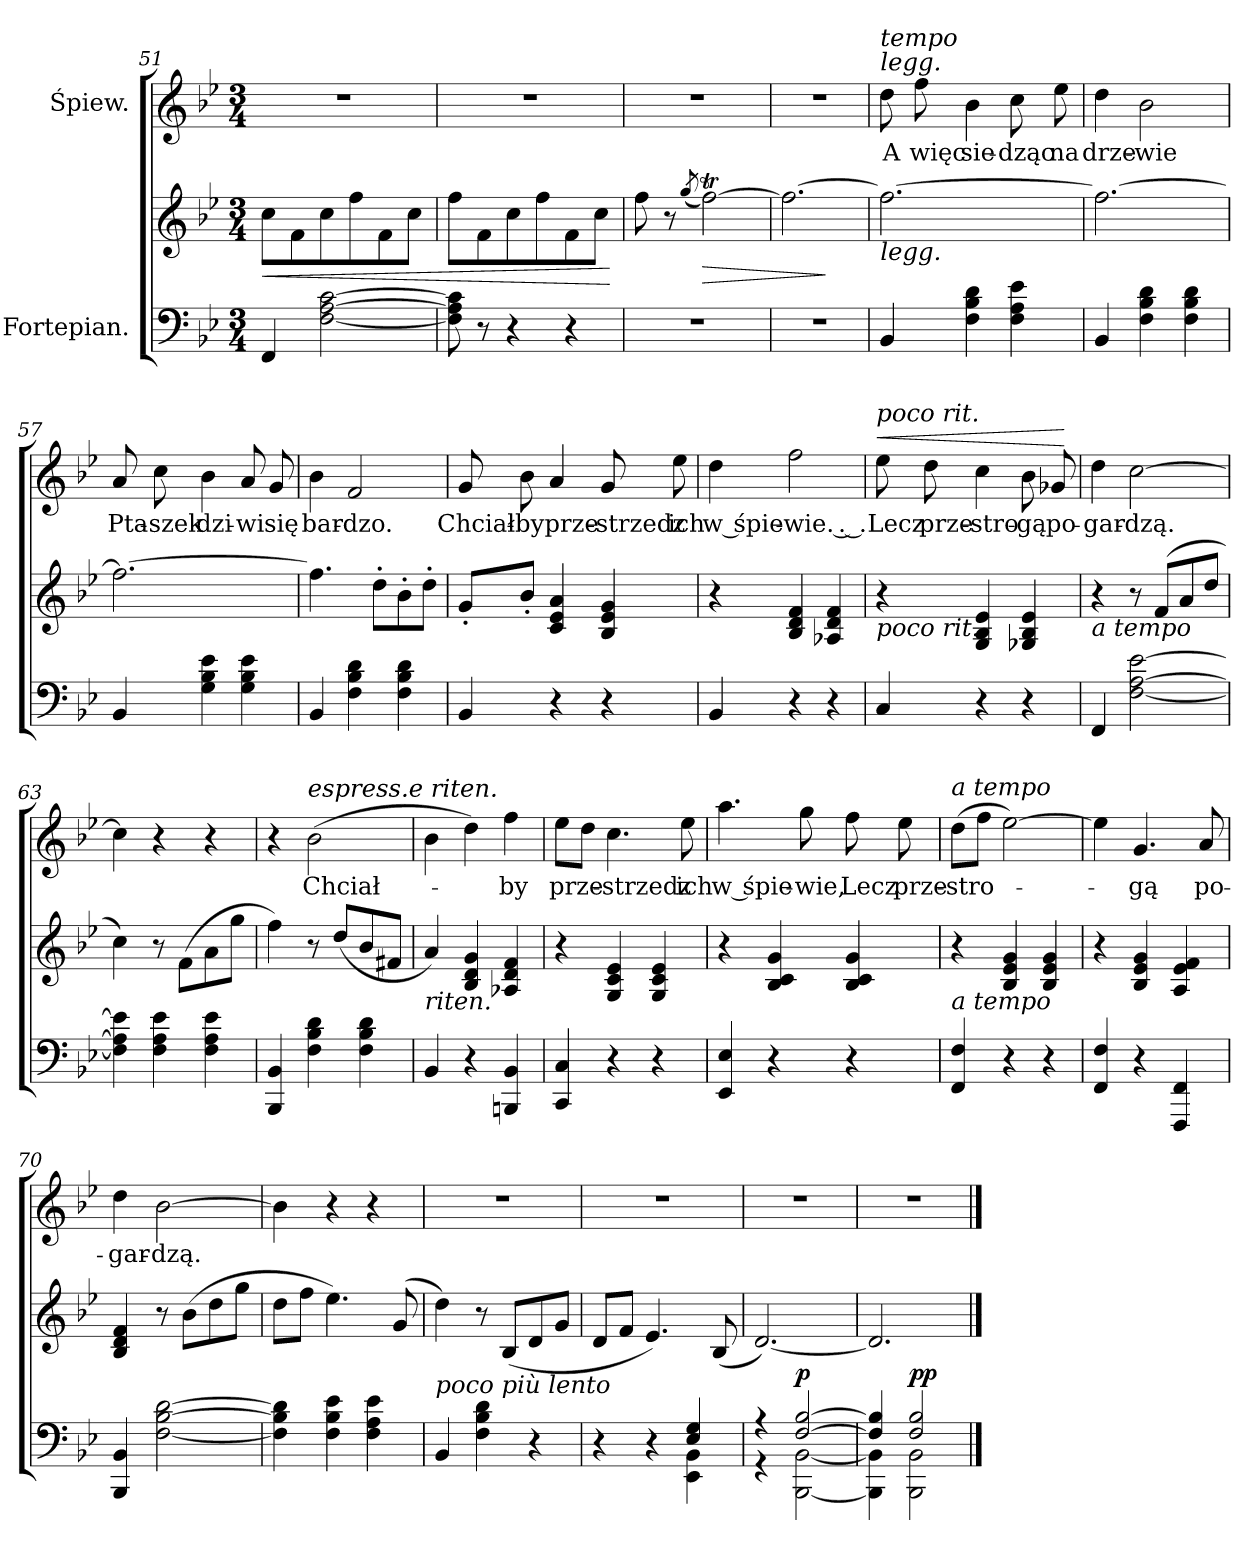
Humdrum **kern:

**kern	**kern	**dynam	**kern	**text	**dynam
*part2	*part2	*part2	*part1	*part1	*part1
*staff3	*staff2	*staff2/3	*staff1	*staff1	*staff1
*I"Fortepian.	*	*	*I"Śpiew.	*	*
*clefF4	*clefG2	*	*clefG2	*	*
*k[b-e-]	*k[b-e-]	*	*k[b-e-]	*	*
*B-:	*B-:	*	*B-:	*	*
*M3/4	*M3/4	*	*M3/4	*	*
=51	=51	=51	=51	=51	=51
4FF/	8cc\L	<	2.r	.	.
.	8f\	.	.	.	.
[2F\ [2A\ [2c\	8cc\	.	.	.	.
.	8ff\	.	.	.	.
.	8f\	.	.	.	.
.	8cc\J	.	.	.	.
=52	=52	=52	=52	=52	=52
8F]\ 8A]\ 8c]\	8ff\L	.	2.r	.	.
8r	8f\	.	.	.	.
4r	8cc\	.	.	.	.
.	8ff\	.	.	.	.
4r	8f\	.	.	.	.
.	8cc\J	.	.	.	.
.	.	[	.	.	.
=53	=53	=53	=53	=53	=53
2.r	8ff\	.	2.r	.	.
.	8r	.	.	.	.
.	(<8qgg/	.	.	.	.
.	[2ffT\)	>	.	.	.
=54	=54	=54	=54	=54	=54
2.r	2.ff\_	.	2.r	.	.
.	.	]	.	.	.
=55	=55	=55	=55	=55	=55
!	!	!	!LO:TX:a:i:t=legg.	!	!
!	!	!	!LO:TX:a:i:t=tempo	!	!
!	!LO:TX:b:i:t=legg.	!	!	!	!
4BB-/	2.ff\_	.	8dd\	A	.
.	.	.	8ff\	więc	.
4F\ 4B-\ 4d\	.	.	4b-\	sie-	.
4F\ 4A\ 4e-\	.	.	8cc\	-dząc	.
.	.	.	8ee-\	na	.
=56	=56	=56	=56	=56	=56
4BB-/	2.ff\_	.	4dd\	drze-	.
4F\ 4B-\ 4d\	.	.	2b-\	-wie	.
4F\ 4B-\ 4d\	.	.	.	.	.
=57	=57	=57	=57	=57	=57
4BB-/	2.ff\_	.	8a/	Pta-	.
.	.	.	8cc\	-szek	.
4G\ 4B-\ 4e-\	.	.	4b-\	dzi-	.
4G\ 4B-\ 4e-\	.	.	8a/	-wi	.
.	.	.	8g/	się	.
=58	=58	=58	=58	=58	=58
4BB-/	4.ffTTT\]	.	4b-\	bar-	.
4F\ 4B-\ 4d\	.	.	2f/	-dzo.	.
.	8dd'\L	.	.	.	.
4F\ 4B-\ 4d\	8b-'\	.	.	.	.
.	8dd'\J	.	.	.	.
=59	=59	=59	=59	=59	=59
4BB-/	8g'/L	.	8g/	Chciał-	.
.	8b-'/J	.	8b-\	-by	.
4r	4c/ 4e-/ 4a/	.	4a/	prze-	.
4r	4B-/ 4e-/ 4g/	.	8g/	-strzedz	.
.	.	.	8ee-\	ich	.
=60	=60	=60	=60	=60	=60
4BB-/	4r	.	4dd\	w śpie-	.
4r	4B-/ 4d/ 4f/	.	2ff\	-wie. . .	.
4r	4A-X/ 4d/ 4f/	.	.	.	.
=61	=61	=61	=61	=61	=61
!	!	!	!LO:TX:a:i:t=poco rit.	!	!
!	!LO:TX:b:i:t=poco rit.	!	!	!	!
!	!	!	!	!	!LO:HP:a
4C/	4r	.	8ee-\	Lecz	<
.	.	.	8dd\	prze-	.
4r	4G/ 4B-/ 4e-/	.	4cc\	-stro-	.
4r	4G-X/ 4B-/ 4e-/	.	8b-\	-gą	.
.	.	.	8g-X/	po-	.
.	.	.	.	.	[
=62	=62	=62	=62	=62	=62
!	!LO:TX:b:i:t=a tempo	!	!	!	!
4FF/	4r	.	4dd\	-gar-	.
[2F\ [2A\ [2e-\	8r	.	[2cc\	-dzą.	.
.	(8f/L	.	.	.	.
.	8a/	.	.	.	.
.	8dd/J	.	.	.	.
=63	=63	=63	=63	=63	=63
4F]\ 4A]\ 4e-]\	4cc\)	.	4cc\]	.	.
4F\ 4A\ 4e-\	8r	.	4r	.	.
.	(8f\L	.	.	.	.
4F\ 4A\ 4e-\	8a\	.	4r	.	.
.	8gg\J	.	.	.	.
=64	=64	=64	=64	=64	=64
4BBB-/ 4BB-/	4ff\)	.	4r	.	.
!	!	!	!LO:TX:a:i:t=espress.e riten.	!	!
4F\ 4B-\ 4d\	8r	.	(2b-\	Chciał-	.
.	(>8dd/L	.	.	.	.
4F\ 4B-\ 4d\	8b-/	.	.	.	.
.	8f#X/J	.	.	.	.
=65	=65	=65	=65	=65	=65
!	!LO:TX:b:i:t=riten.	!	!	!	!
4BB-/	4a/)	.	4b-\	.	.
4r	4B-/ 4d/ 4g/	.	4dd\)	.	.
4BBBn/ 4BB-/	4A-X/ 4d/ 4f/	.	4ff\	-by	.
=66	=66	=66	=66	=66	=66
4CC/ 4C/	4r	.	8ee-\L	prze-	.
.	.	.	8dd\J	.	.
4r	4G/ 4c/ 4e-/	.	4.cc\	-strzedz	.
4r	4G/ 4c/ 4e-/	.	.	.	.
.	.	.	8ee-\	ich	.
=67	=67	=67	=67	=67	=67
4EE-/ 4E-/	4r	.	4.aa\	w śpie-	.
4r	4B-/ 4c/ 4g/	.	.	.	.
.	.	.	8gg\	-wie,	.
4r	4B-/ 4c/ 4g/	.	8ff\	Lecz	.
.	.	.	8ee-\	prze-	.
=68	=68	=68	=68	=68	=68
!	!	!	!LO:TX:a:i:t=a tempo	!	!
!	!LO:TX:b:i:t=a tempo	!	!	!	!
4FF/ 4F/	4r	.	(8dd\L	-stro-	.
.	.	.	8ff\J	.	.
4r	4B-/ 4e-/ 4g/	.	[2ee-\)	.	.
4r	4B-/ 4e-/ 4g/	.	.	.	.
=69	=69	=69	=69	=69	=69
4FF/ 4F/	4r	.	4ee-\]	.	.
4r	4B-/ 4e-/ 4g/	.	4.g/	-gą	.
4FFF/ 4FF/	4A/ 4e-/ 4f/	.	.	.	.
.	.	.	8a/	po-	.
=70	=70	=70	=70	=70	=70
4BBB-/ 4BB-/	4B-/ 4d/ 4f/	.	4dd\	-gar-	.
[2F\ [2B-\ [2d\	8r	.	[2b-\	-dzą.	.
.	(8b-\L	.	.	.	.
.	8dd\	.	.	.	.
.	8gg\J	.	.	.	.
=71	=71	=71	=71	=71	=71
4F]\ 4B-]\ 4d]\	8dd\L	.	4b-\]	.	.
.	8ff\J	.	.	.	.
4F\ 4B-\ 4e-\	4.ee-\)	.	4r	.	.
4F\ 4A\ 4e-\	.	.	4r	.	.
.	(8g/	.	.	.	.
=72	=72	=72	=72	=72	=72
!	!LO:TX:b:i:t=poco più lento	!	!	!	!
4BB-/	4dd\)	.	2.r	.	.
4F\ 4B-\ 4d\	8r	.	.	.	.
.	(8B-/L	.	.	.	.
4r	8d/	.	.	.	.
.	8g/J	.	.	.	.
=73	=73	=73	=73	=73	=73
*^	*	*	*	*	*
4r	2ryy	8d/L	.	2.r	.	.
.	.	8f/J	.	.	.	.
4r	.	4.e-/)	.	.	.	.
4E-/ 4G/	4EE-\ 4BB-\	.	.	.	.	.
.	.	(8B-/	.	.	.	.
=74	=74	=74	=74	=74	=74	=74
*	*	*^	*	*	*	*
4r	4r	[2.d/)	4ryy	.	2.r	.	.
[2F/ [2B-/	[2BBB-\ [2BB-\	.	2ryy	p	.	.	.
=75	=75	=75	=75	=75	=75	=75	=75
4F]/ 4B-]/	4BBB-]\ 4BB-]\	2.d/]	4ryy	.	2.r	.	.
2F/ 2B-/	2BBB-\ 2BB-\	.	2ryy	pp	.	.	.
*v	*v	*	*	*	*	*	*
*	*v	*v	*	*	*	*
==	==	==	==	==	==
*-	*-	*-	*-	*-	*-
